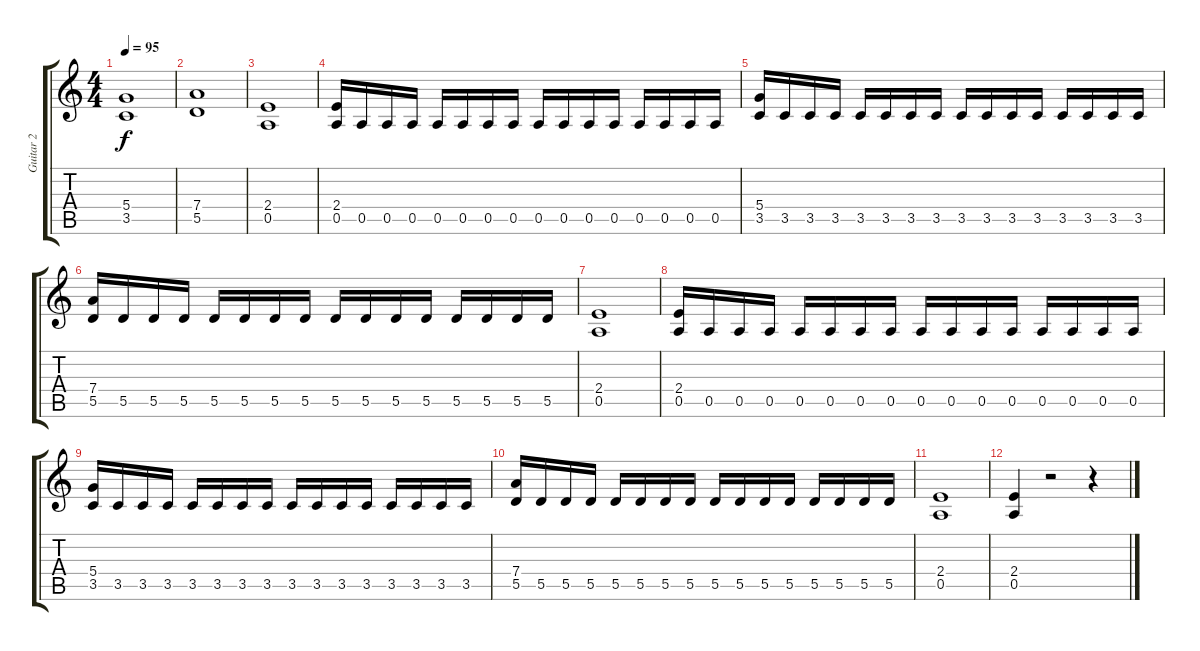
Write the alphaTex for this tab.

\track ("Guitar 2" "Guitar 2") {instrument overdrivenguitar}
\staff {score tabs}
\tuning (E4 B3 G3 D3 A2 E2) {hide}
\ts (4 4)
\tempo 95
\clef g2
\ks c
(5.4 3.5).1{dy f} |
(7.4 5.5).1 |
(2.4 0.5).1 |
(2.4 0.5).16 0.5.16 0.5.16 0.5.16 0.5.16 0.5.16 0.5.16 0.5.16 0.5.16 0.5.16 0.5.16 0.5.16 0.5.16 0.5.16 0.5.16 0.5.16 |
(5.4 3.5).16 3.5.16 3.5.16 3.5.16 3.5.16 3.5.16 3.5.16 3.5.16 3.5.16 3.5.16 3.5.16 3.5.16 3.5.16 3.5.16 3.5.16 3.5.16 |
(7.4 5.5).16 5.5.16 5.5.16 5.5.16 5.5.16 5.5.16 5.5.16 5.5.16 5.5.16 5.5.16 5.5.16 5.5.16 5.5.16 5.5.16 5.5.16 5.5.16 |
(2.4 0.5).1 |
(2.4 0.5).16 0.5.16 0.5.16 0.5.16 0.5.16 0.5.16 0.5.16 0.5.16 0.5.16 0.5.16 0.5.16 0.5.16 0.5.16 0.5.16 0.5.16 0.5.16 |
(5.4 3.5).16 3.5.16 3.5.16 3.5.16 3.5.16 3.5.16 3.5.16 3.5.16 3.5.16 3.5.16 3.5.16 3.5.16 3.5.16 3.5.16 3.5.16 3.5.16 |
(7.4 5.5).16 5.5.16 5.5.16 5.5.16 5.5.16 5.5.16 5.5.16 5.5.16 5.5.16 5.5.16 5.5.16 5.5.16 5.5.16 5.5.16 5.5.16 5.5.16 |
(2.4 0.5).1 |
(2.4 0.5).4 r.2 r.4
